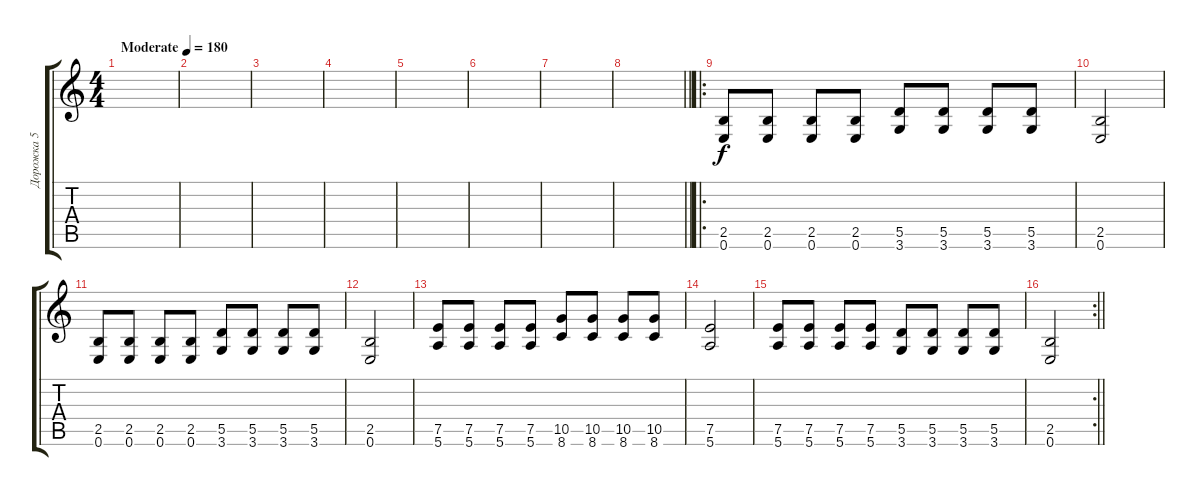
\track ("Дорожка 5" "Дорожка 5") {instrument distortionguitar}
\staff {score tabs}
\tuning (E4 B3 G3 D3 A2 E2) {hide}
\ts (4 4)
\tempo (180 "Moderate")
\clef g2
\ks c
|
|
|
|
|
|
|
\barLineRight lightlight
|
\ro
(2.5 0.6).8 (2.5 0.6).8 (2.5 0.6).8 (2.5 0.6).8 (5.5 3.6).8 (5.5 3.6).8 (5.5 3.6).8 (5.5 3.6).8 |
(2.5 0.6).2 |
(2.5 0.6).8 (2.5 0.6).8 (2.5 0.6).8 (2.5 0.6).8 (5.5 3.6).8 (5.5 3.6).8 (5.5 3.6).8 (5.5 3.6).8 |
(2.5 0.6).2 |
(7.5 5.6).8 (7.5 5.6).8 (7.5 5.6).8 (7.5 5.6).8 (10.5 8.6).8 (10.5 8.6).8 (10.5 8.6).8 (10.5 8.6).8 |
(7.5 5.6).2 |
(7.5 5.6).8 (7.5 5.6).8 (7.5 5.6).8 (7.5 5.6).8 (5.5 3.6).8 (5.5 3.6).8 (5.5 3.6).8 (5.5 3.6).8 |
\rc 2
\barLineRight lightlight
(2.5 0.6).2
